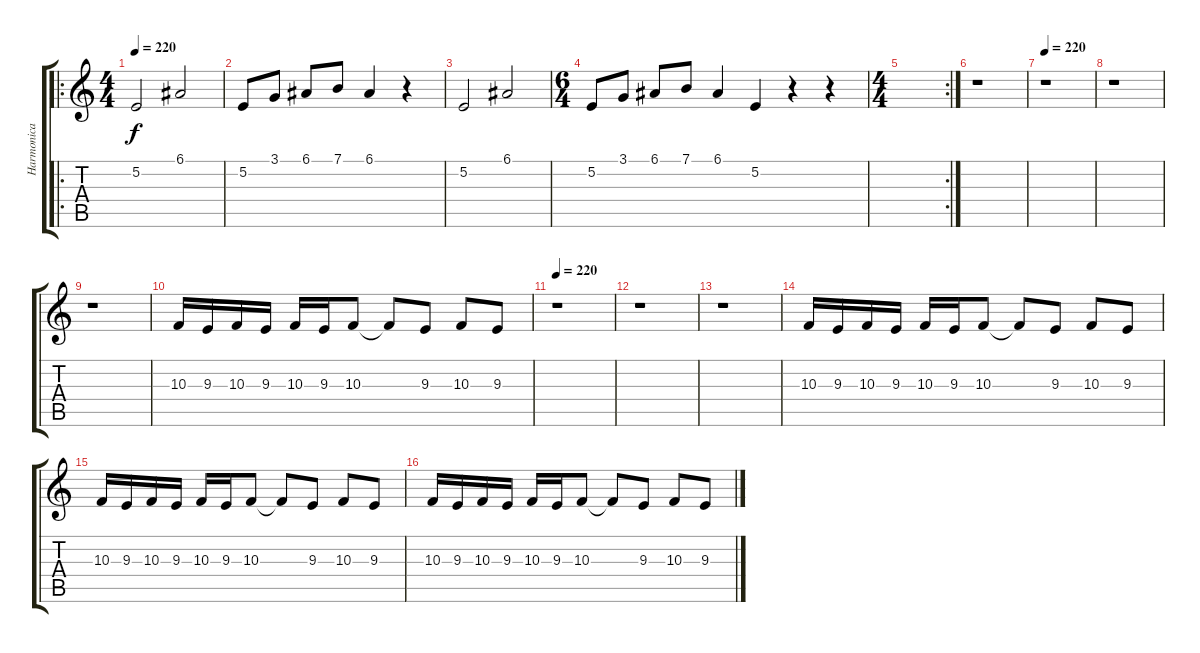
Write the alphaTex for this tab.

\track ("Harmonica" "Harmonica") {instrument harmonica}
\staff {score tabs}
\tuning (E4 B3 G3 D3 A2 D2) {hide}
\ro
\ts (4 4)
\tempo 200
\tempo 220
\clef g2
\ks c
5.2.2{dy f} 6.1.2 |
5.2.8 3.1.8 6.1.8 7.1.8 6.1.4 r.4 |
5.2.2 6.1.2 |
\ts (6 4)
5.2.8 3.1.8 6.1.8 7.1.8 6.1.4 5.2.4 r.4 r.4 |
\rc 2
\ts (4 4)
|
r.1 |
\tempo 220
r.1 |
r.1 |
r.1 |
10.3.16 9.3.16 10.3.16 9.3.16 10.3.16 9.3.16 10.3.8 10.3{t}.8 9.3.8 10.3.8 9.3.8 |
\tempo 220
r.1 |
r.1 |
r.1 |
10.3.16 9.3.16 10.3.16 9.3.16 10.3.16 9.3.16 10.3.8 10.3{t}.8 9.3.8 10.3.8 9.3.8 |
10.3.16 9.3.16 10.3.16 9.3.16 10.3.16 9.3.16 10.3.8 10.3{t}.8 9.3.8 10.3.8 9.3.8 |
10.3.16 9.3.16 10.3.16 9.3.16 10.3.16 9.3.16 10.3.8 10.3{t}.8 9.3.8 10.3.8 9.3.8
